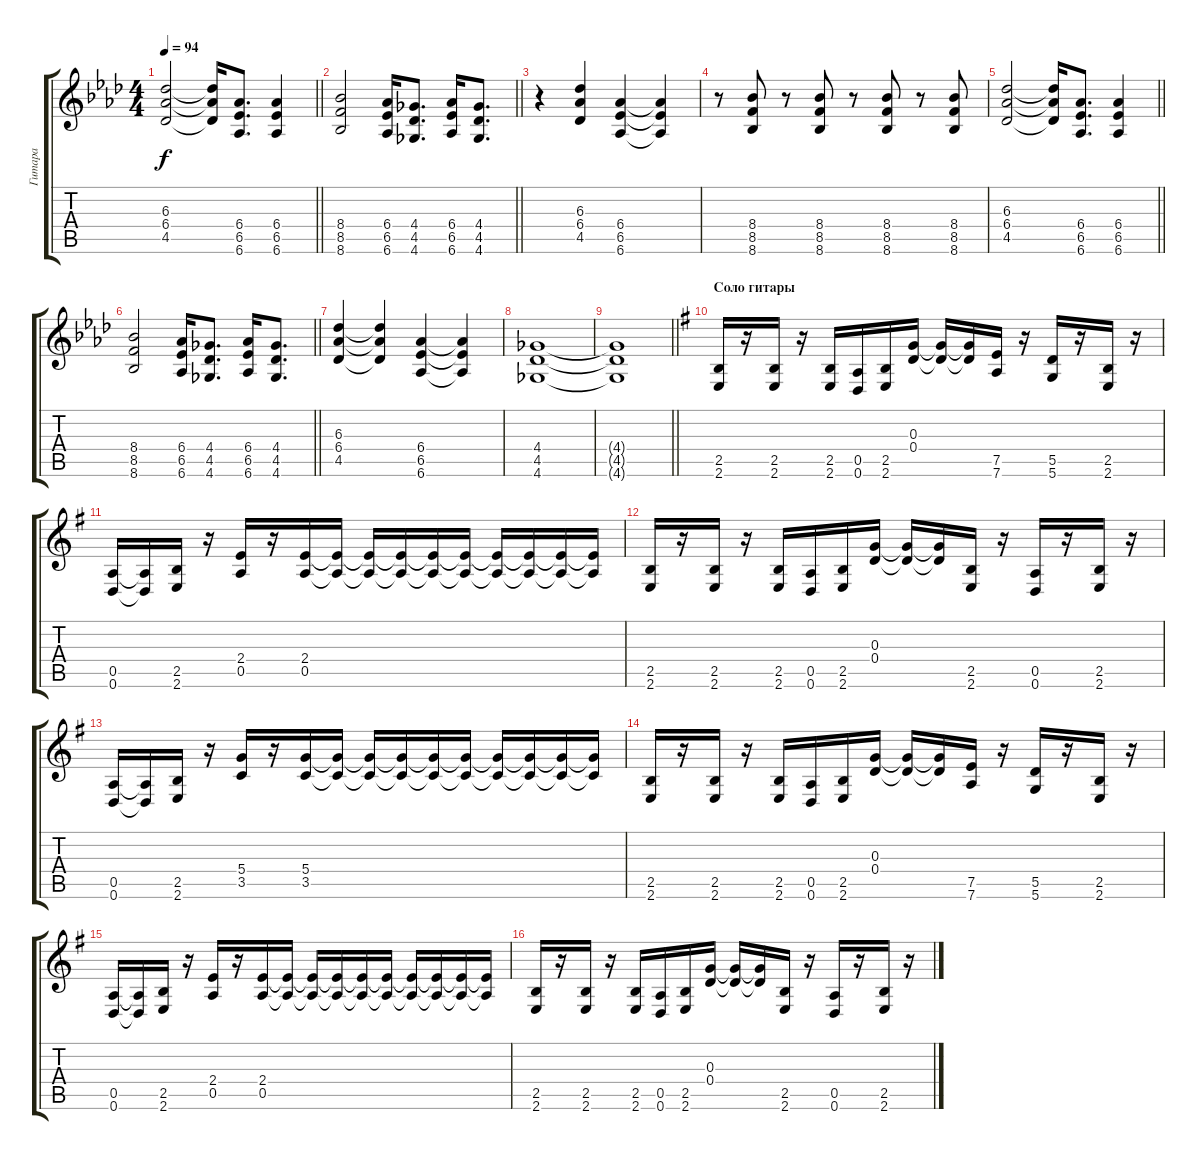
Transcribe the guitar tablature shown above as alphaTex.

\track ("Гитара" "Гитара") {instrument distortionguitar}
\staff {score tabs}
\tuning (E4 B3 G3 D3 A2 D2) {hide}
\ts (4 4)
\section ("" "")
\tempo 94
\clef g2
\barLineRight lightlight
\ks fminor
(6.3 6.4 4.5).2{dy f} (6.3{t} 6.4{t} 4.5{t}).16 (6.4 6.5 6.6).8{d} (6.4 6.5 6.6).4 |
\barLineRight lightlight
(8.4 8.5 8.6).2 (6.4 6.5 6.6).16 (4.4 4.5 4.6).8{d} (6.4 6.5 6.6).16 (4.4 4.5 4.6).8{d} |
r.4 (6.3 6.4 4.5).4 (6.4 6.5 6.6).4 (6.4{t} 6.5{t} 6.6{t}).4 |
r.8 (8.4 8.5 8.6).8 r.8 (8.4 8.5 8.6).8 r.8 (8.4 8.5 8.6).8 r.8 (8.4 8.5 8.6).8 |
\barLineRight lightlight
(6.3 6.4 4.5).2 (6.3{t} 6.4{t} 4.5{t}).16 (6.4 6.5 6.6).8{d} (6.4 6.5 6.6).4 |
\barLineRight lightlight
(8.4 8.5 8.6).2 (6.4 6.5 6.6).16 (4.4 4.5 4.6).8{d} (6.4 6.5 6.6).16 (4.4 4.5 4.6).8{d} |
(6.3 6.4 4.5).4 (6.3{t} 6.4{t} 4.5{t}).4 (6.4 6.5 6.6).4 (6.4{t} 6.5{t} 6.6{t}).4 |
(4.4 4.5 4.6).1 |
\barLineRight lightlight
(4.4{t} 4.5{t} 4.6{t}).1 |
\section ("" "Соло гитары")
\ks eminor
(2.5 2.6).16 r.16 (2.5 2.6).16 r.16 (2.5 2.6).16 (0.5 0.6).16 (2.5 2.6).16 (0.3 0.4).16 (0.3{t} 0.4{t}).16 (0.3{t} 0.4{t}).16 (7.5 7.6).16 r.16 (5.5 5.6).16 r.16 (2.5 2.6).16 r.16 |
(0.5 0.6).16 (0.5{t} 0.6{t}).16 (2.5 2.6).16 r.16 (2.4 0.5).16 r.16 (2.4 0.5).16 (2.4{t} 0.5{t}).16 (2.4{t} 0.5{t}).16 (2.4{t} 0.5{t}).16 (2.4{t} 0.5{t}).16 (2.4{t} 0.5{t}).16 (2.4{t} 0.5{t}).16 (2.4{t} 0.5{t}).16 (2.4{t} 0.5{t}).16 (2.4{t} 0.5{t}).16 |
(2.5 2.6).16 r.16 (2.5 2.6).16 r.16 (2.5 2.6).16 (0.5 0.6).16 (2.5 2.6).16 (0.3 0.4).16 (0.3{t} 0.4{t}).16 (0.3{t} 0.4{t}).16 (2.5 2.6).16 r.16 (0.5 0.6).16 r.16 (2.5 2.6).16 r.16 |
(0.5 0.6).16 (0.5{t} 0.6{t}).16 (2.5 2.6).16 r.16 (5.4 3.5).16 r.16 (5.4 3.5).16 (5.4{t} 3.5{t}).16 (5.4{t} 3.5{t}).16 (5.4{t} 3.5{t}).16 (5.4{t} 3.5{t}).16 (5.4{t} 3.5{t}).16 (5.4{t} 3.5{t}).16 (5.4{t} 3.5{t}).16 (5.4{t} 3.5{t}).16 (5.4{t} 3.5{t}).16 |
(2.5 2.6).16 r.16 (2.5 2.6).16 r.16 (2.5 2.6).16 (0.5 0.6).16 (2.5 2.6).16 (0.3 0.4).16 (0.3{t} 0.4{t}).16 (0.3{t} 0.4{t}).16 (7.5 7.6).16 r.16 (5.5 5.6).16 r.16 (2.5 2.6).16 r.16 |
(0.5 0.6).16 (0.5{t} 0.6{t}).16 (2.5 2.6).16 r.16 (2.4 0.5).16 r.16 (2.4 0.5).16 (2.4{t} 0.5{t}).16 (2.4{t} 0.5{t}).16 (2.4{t} 0.5{t}).16 (2.4{t} 0.5{t}).16 (2.4{t} 0.5{t}).16 (2.4{t} 0.5{t}).16 (2.4{t} 0.5{t}).16 (2.4{t} 0.5{t}).16 (2.4{t} 0.5{t}).16 |
(2.5 2.6).16 r.16 (2.5 2.6).16 r.16 (2.5 2.6).16 (0.5 0.6).16 (2.5 2.6).16 (0.3 0.4).16 (0.3{t} 0.4{t}).16 (0.3{t} 0.4{t}).16 (2.5 2.6).16 r.16 (0.5 0.6).16 r.16 (2.5 2.6).16 r.16
